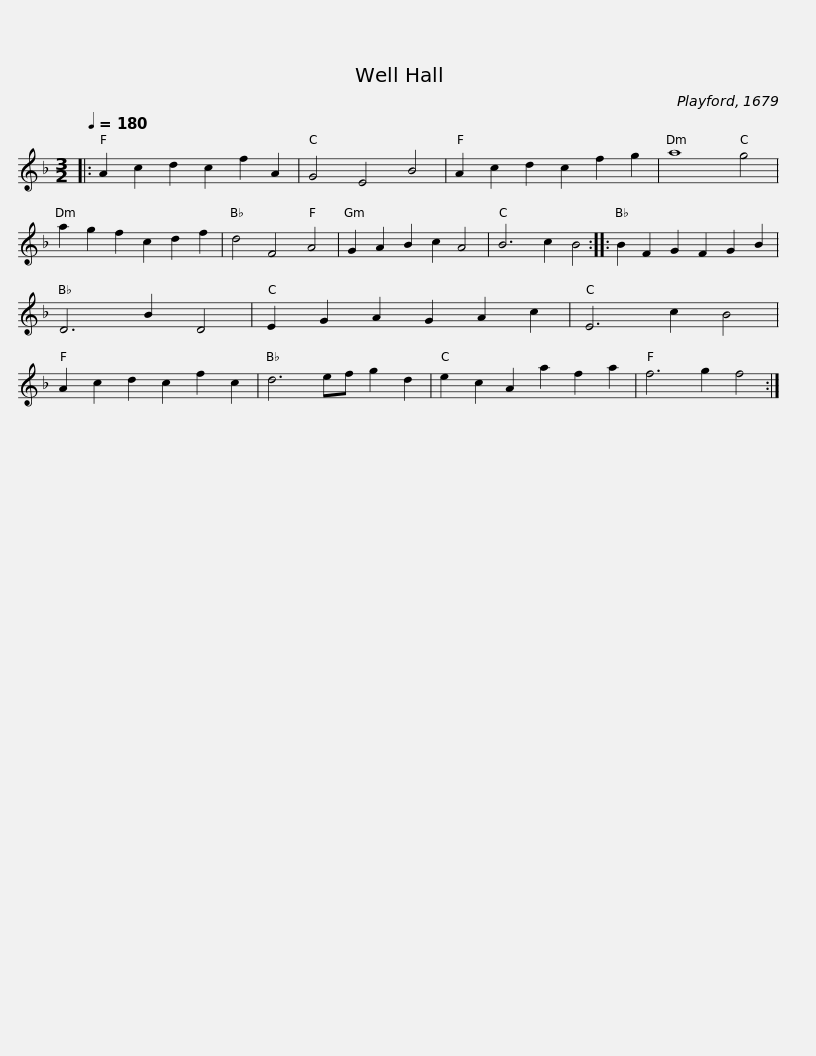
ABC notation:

X:1
L:1/8
Q:1/4=180
M:3/2
I:linebreak $
K:Dmin
V:1 treble
V:1
|: A2 c2 d2 c2 f2 A2 | G4 E4 B4 | A2 c2 d2 c2 f2 g2 | a8 g4 | a2 g2 f2 c2 d2 f2 | %5
 d4 F4 A4 | G2 A2 B2 c2 A4 | B6 c2 B4 ::$ B2 F2 G2 F2 G2 B2 | D6 B2 D4 | %10
 E2 G2 A2 G2 A2 c2 | E6 c2 B4 | A2 c2 d2 c2 f2 c2 | d6 ef g2 d2 | e2 c2 A2 a2 f2 a2 |$ %15
 f6 g2 f4 :| %16
